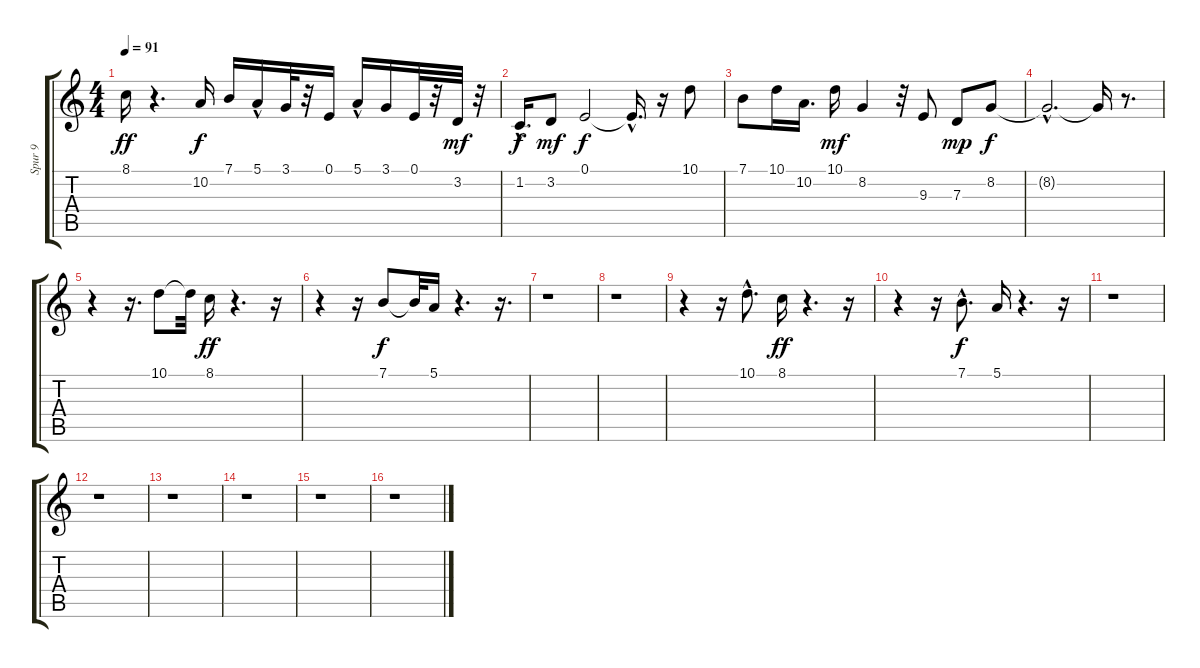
\track ("Spur 9" "Spur 9") {instrument altosax}
\staff {score tabs}
\tuning (E4 B3 G3 D3 A2 E2) {hide}
\ts (4 4)
\tempo 91
\clef g2
\ks c
8.1.16{dy ff} r.4{d} 10.2.16{dy f} 7.1.16 5.1{hac}.16 3.1.32 r.32 0.1.16 5.1{hac}.16 3.1.16 0.1.32 r.32 3.2.32{dy mf} r.32 |
1.2{hac}.16{d dy f} 3.2.8{dy mf} 0.1.2{dy f} 0.1{hac t}.16{d} r.16 10.1.8 |
7.1.8 10.1.16 10.2.16{d} 10.1.16{dy mf} 8.2.4 r.32 9.3.8 7.3.8{dy mp} 8.2.8{dy f} |
8.2{hac t}.2{d} 8.2{t}.16 r.8{d} |
r.4 r.16{d} 10.1.8 10.1{t}.32 8.1.16{dy ff} r.4{d} r.16 |
r.4 r.16 7.1.8{dy f} 7.1{t}.32 5.1.16 r.4{d} r.16{d} |
r.1 |
r.1 |
r.4 r.16 10.1{hac}.8{d} 8.1.16{dy ff} r.4{d} r.16 |
r.4 r.16 7.1{hac}.8{d dy f} 5.1.16 r.4{d} r.16 |
r.1 |
r.1 |
r.1 |
r.1 |
r.1 |
r.1
